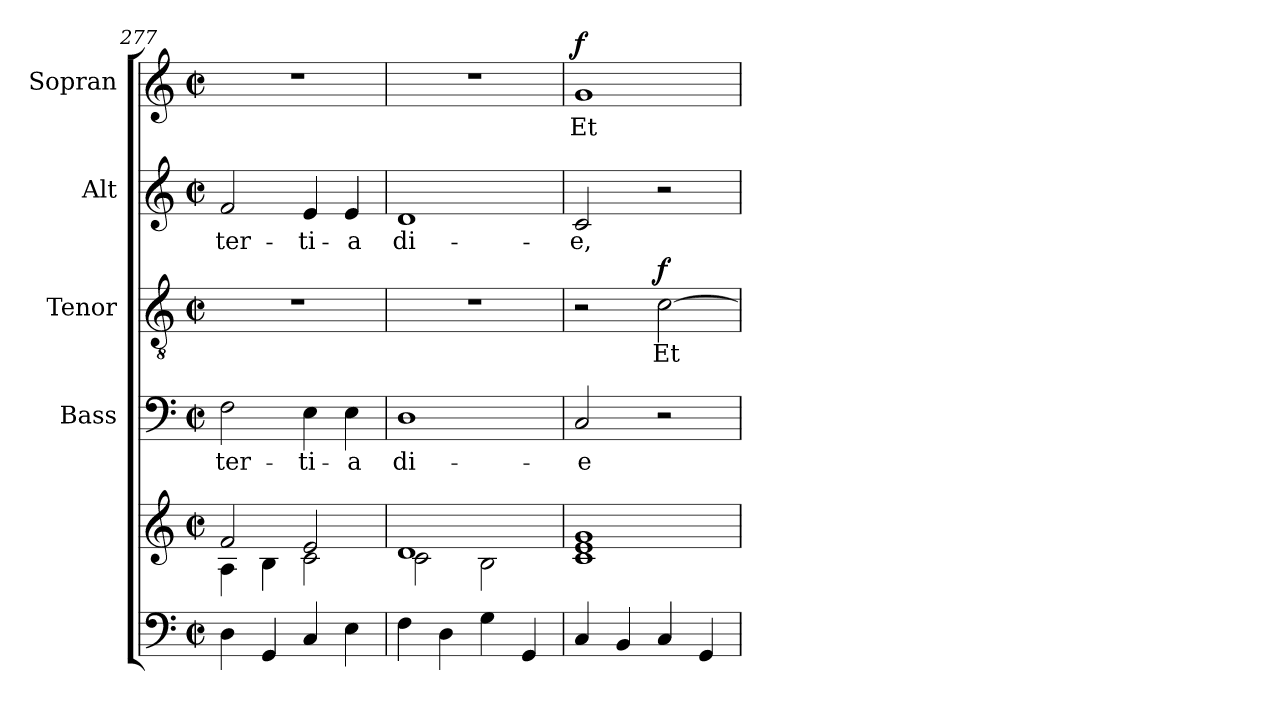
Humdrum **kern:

**kern	**kern	**kern	**text	**kern	**text	**dynam	**kern	**text	**kern	**text	**dynam
*part5	*part5	*part4	*part4	*part3	*part3	*part3	*part2	*part2	*part1	*part1	*part1
*staff6	*staff5	*staff4	*staff4	*staff3	*staff3	*staff3	*staff2	*staff2	*staff1	*staff1	*staff1
*	*	*I"Bass	*	*I"Tenor	*	*	*I"Alt	*	*I"Sopran	*	*
*	*	*I'B.	*	*I'T.	*	*	*I'A.	*	*I'S.	*	*
*clefF4	*clefG2	*clefF4	*	*clefGv2	*	*	*clefG2	*	*clefG2	*	*
*k[]	*k[]	*k[]	*	*k[]	*	*	*k[]	*	*k[]	*	*
*C:	*C:	*C:	*	*C:	*	*	*C:	*	*C:	*	*
*M2/2	*M2/2	*M2/2	*	*M2/2	*	*	*M2/2	*	*M2/2	*	*
*met(c|)	*met(c|)	*met(c|)	*	*met(c|)	*	*	*met(c|)	*	*met(c|)	*	*
=277	=277	=277	=277	=277	=277	=277	=277	=277	=277	=277	=277
*	*^	*	*	*	*	*	*	*	*	*	*
!	!	!	!	!LO:LY:b	!	!	!	!	!LO:LY:b	!	!	!
4D\	2f/	4A\	2F\	ter-	1r	.	.	2f/	ter-	1r	.	.
4GG/	.	4B\	.	.	.	.	.	.	.	.	.	.
!	!	!	!	!LO:LY:b	!	!	!	!	!LO:LY:b	!	!	!
4C/	2e/	2c\	4E\	-ti-	.	.	.	4e/	-ti-	.	.	.
!	!	!	!	!LO:LY:b	!	!	!	!	!LO:LY:b	!	!	!
4E\	.	.	4E\	-a	.	.	.	4e/	-a	.	.	.
=278	=278	=278	=278	=278	=278	=278	=278	=278	=278	=278	=278	=278
!	!	!	!	!LO:LY:b	!	!	!	!	!LO:LY:b	!	!	!
4F\	1d	2c\	1D	di-	1r	.	.	1d	di-	1r	.	.
4D\	.	.	.	.	.	.	.	.	.	.	.	.
4G\	.	2B\	.	.	.	.	.	.	.	.	.	.
4GG/	.	.	.	.	.	.	.	.	.	.	.	.
*	*v	*v	*	*	*	*	*	*	*	*	*	*
=279	=279	=279	=279	=279	=279	=279	=279	=279	=279	=279	=279
!	!	!	!LO:LY:b	!	!	!	!	!LO:LY:b	!	!LO:LY:b	!LO:DY:a
4C/	1c 1e 1g	2C/	-e	2r	.	.	2c/	-e,	1g	Et	f
4BB/	.	.	.	.	.	.	.	.	.	.	.
!	!	!	!	!	!LO:LY:b	!LO:DY:a	!	!	!	!	!
4C/	.	2r	.	[2c\	Et	f	2r	.	.	.	.
4GG/	.	.	.	.	.	.	.	.	.	.	.
=	=	=	=	=	=	=	=	=	=	=	=
*-	*-	*-	*-	*-	*-	*-	*-	*-	*-	*-	*-
